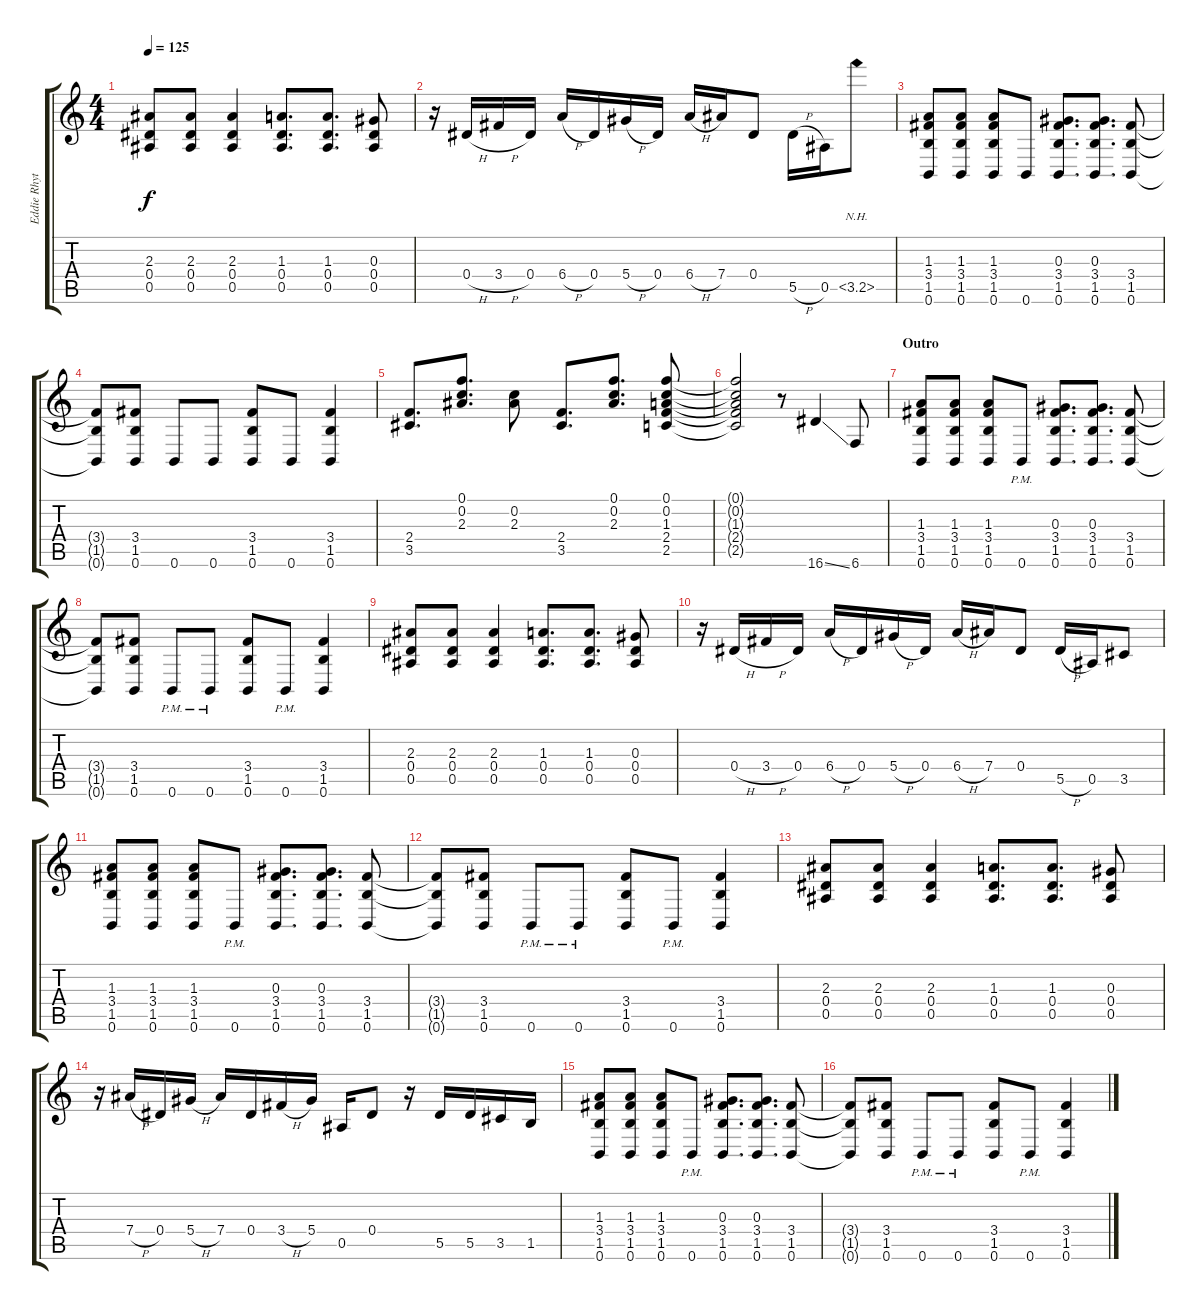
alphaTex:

\track ("Eddie Rhythm" "Eddie Rhyt") {instrument distortionguitar}
\staff {score tabs}
\tuning (F4 C4 Ab3 Eb3 Bb2 B1) {hide}
\ts (4 4)
\tempo 125
\clef g2
\ks c
(2.3 0.4 0.5).8{dy f} (2.3 0.4 0.5).8 (2.3 0.4 0.5).4 (1.3 0.4 0.5).8{d} (1.3 0.4 0.5).8{d} (0.3 0.4 0.5).8 |
r.16 0.4{h}.16 3.4{h}.16 0.4.16 6.4{h}.16 0.4.16 5.4{h}.16 0.4.16 6.4{h}.16 7.4.16 0.4.8 5.5{h}.16 0.5.16 3.5{nh}.8 |
(1.3 3.4 1.5 0.6).8 (1.3 3.4 1.5 0.6).8 (1.3 3.4 1.5 0.6).8 0.6.8 (0.3 3.4 1.5 0.6).8{d} (0.3 3.4 1.5 0.6).8{d} (3.4 1.5 0.6).8 |
(3.4{t} 1.5{t} 0.6{t}).8 (3.4 1.5 0.6).8 0.6.8 0.6.8 (3.4 1.5 0.6).8 0.6.8 (3.4 1.5 0.6).4 |
(2.4 3.5).8{d} (0.1 0.2 2.3).8{d} (0.2 2.3).8 (2.4 3.5).8{d} (0.1 0.2 2.3).8{d} (0.1 0.2 1.3 2.4 2.5).8 |
(0.1{t} 0.2{t} 1.3{t} 2.4{t} 2.5{t}).2 r.8 16.6{ss}.4 6.6.8 |
\section ("" "Outro")
(1.3 3.4 1.5 0.6).8 (1.3 3.4 1.5 0.6).8 (1.3 3.4 1.5 0.6).8 0.6{pm}.8 (0.3 3.4 1.5 0.6).8{d} (0.3 3.4 1.5 0.6).8{d} (3.4 1.5 0.6).8 |
(3.4{t} 1.5{t} 0.6{t}).8 (3.4 1.5 0.6).8 0.6{pm}.8 0.6{pm}.8 (3.4 1.5 0.6).8 0.6{pm}.8 (3.4 1.5 0.6).4 |
(2.3 0.4 0.5).8 (2.3 0.4 0.5).8 (2.3 0.4 0.5).4 (1.3 0.4 0.5).8{d} (1.3 0.4 0.5).8{d} (0.3 0.4 0.5).8 |
r.16 0.4{h}.16 3.4{h}.16 0.4.16 6.4{h}.16 0.4.16 5.4{h}.16 0.4.16 6.4{h}.16 7.4.16 0.4.8 5.5{h}.16 0.5.16 3.5.8 |
(1.3 3.4 1.5 0.6).8 (1.3 3.4 1.5 0.6).8 (1.3 3.4 1.5 0.6).8 0.6{pm}.8 (0.3 3.4 1.5 0.6).8{d} (0.3 3.4 1.5 0.6).8{d} (3.4 1.5 0.6).8 |
(3.4{t} 1.5{t} 0.6{t}).8 (3.4 1.5 0.6).8 0.6{pm}.8 0.6{pm}.8 (3.4 1.5 0.6).8 0.6{pm}.8 (3.4 1.5 0.6).4 |
(2.3 0.4 0.5).8 (2.3 0.4 0.5).8 (2.3 0.4 0.5).4 (1.3 0.4 0.5).8{d} (1.3 0.4 0.5).8{d} (0.3 0.4 0.5).8 |
r.16 7.4{h}.16 0.4.16 5.4{h}.16 7.4.16 0.4.16 3.4{h}.16 5.4.16 0.5.16 0.4.8 r.16 5.5.16 5.5.16 3.5.16 1.5.16 |
(1.3 3.4 1.5 0.6).8 (1.3 3.4 1.5 0.6).8 (1.3 3.4 1.5 0.6).8 0.6{pm}.8 (0.3 3.4 1.5 0.6).8{d} (0.3 3.4 1.5 0.6).8{d} (3.4 1.5 0.6).8 |
(3.4{t} 1.5{t} 0.6{t}).8 (3.4 1.5 0.6).8 0.6{pm}.8 0.6{pm}.8 (3.4 1.5 0.6).8 0.6{pm}.8 (3.4 1.5 0.6).4
